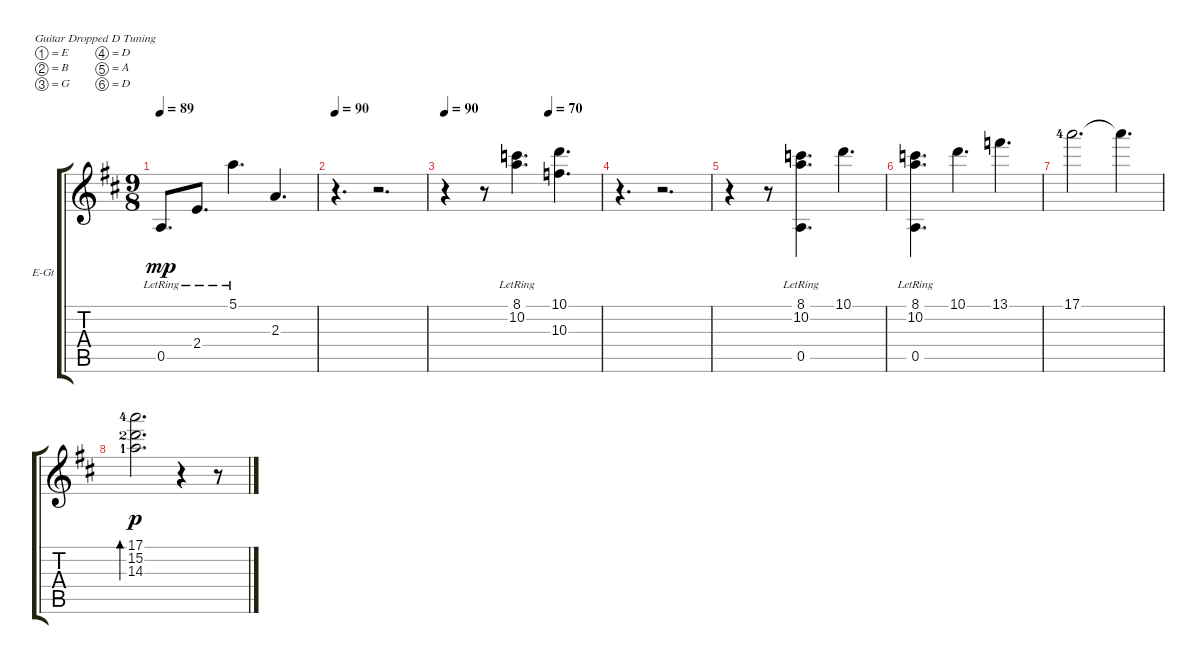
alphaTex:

\bracketExtendMode groupsimilarinstruments
\firstSystemTrackNameOrientation horizontal
\otherSystemsTrackNameOrientation horizontal
\track ("Electric Guitar" "E-Gt") {instrument electricguitarclean}
\staff {score tabs}
\tuning (E4 B3 G3 D3 A2 D2)
\ts (9 8)
\tempo 89
\clef g2
\scale
0.333333
\ks d
0.5{lr}.8{d dy mp} 2.4{lr}.8{d} 5.1{lr}.4{d} 2.3.4{d} |
\tempo 90
\scale
0.333333 r.4{d} r.2{d} |
\tempo 90
\tempo (70 0.666667)
\scale
0.333333 r.4 r.8 (8.1 10.2{lr}).4{d} (10.1 10.3).4{d} |
\scale
0.333333 r.4{d} r.2{d} |
\scale
0.333333 r.4 r.8 (8.1 10.2{lr} 0.5{lr}).4{d} 10.1.4{d} |
(8.1 10.2{lr} 0.5{lr}).4{d} 10.1.4{d} 13.1.4{d} |
17.1{lf 5}.2{d} 17.1{t}.4{d} |
(17.1{lf 5} 15.2{lf 3} 14.3{lf 2}).2{d bd 120 dy p} r.4 r.8
